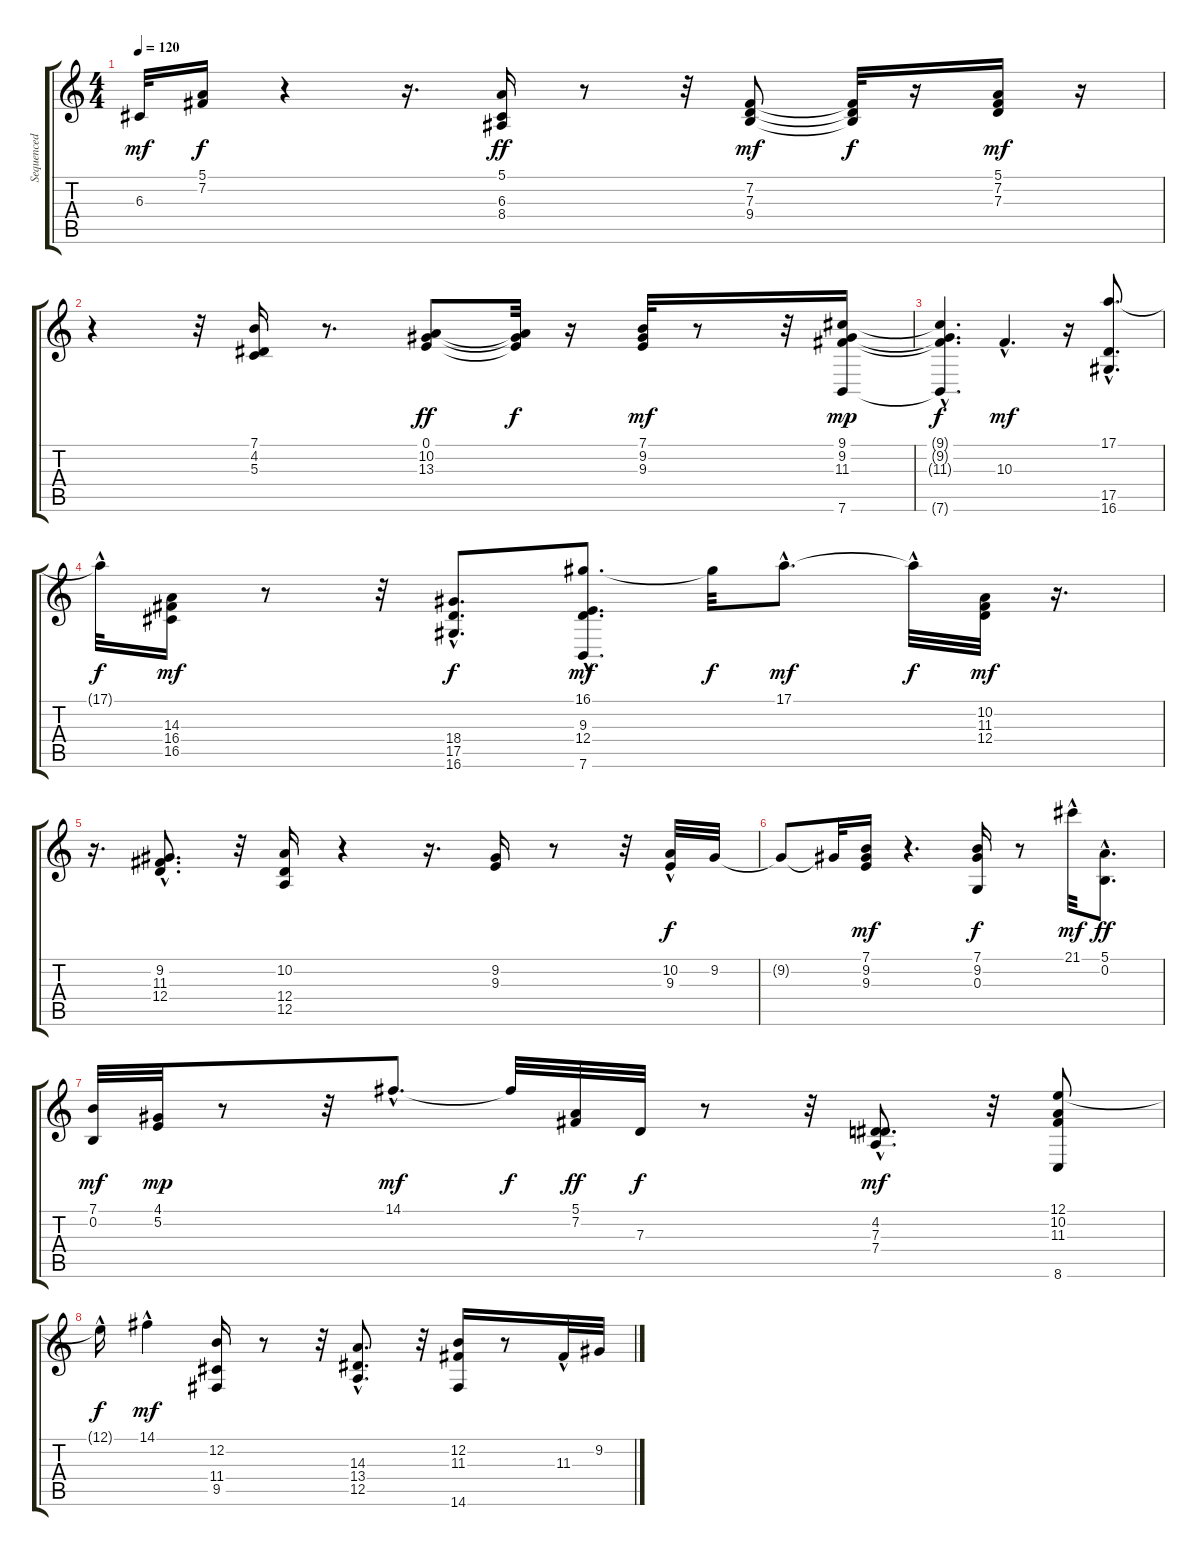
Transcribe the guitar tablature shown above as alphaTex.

\track ("Sequenced by Sergey Savchenko." "Sequenced ") {instrument acousticgrandpiano}
\staff {score tabs}
\tuning (E4 B3 G3 D3 A2 E2) {hide}
\ts (4 4)
\tempo 120
\clef g2
\ks c
6.3.32{dy mf} (5.1 7.2).16{dy f} r.4 r.16{d} (5.1 6.3 8.4).16{dy ff} r.8 r.32 (7.2 7.3 9.4).8{dy mf} (7.2{t} 7.3{t} 9.4{t}).32{dy f} r.16 (5.1 7.2 7.3).16{dy mf} r.16 |
r.4 r.32 (7.1 4.2 5.3).16 r.8{d} (0.1 10.2 13.3).8{dy ff} (0.1{t} 10.2{t} 13.3{t}).32{dy f} r.16 (7.1 9.2 9.3).32{dy mf} r.8 r.32 (9.1 9.2 11.3 7.6).16{dy mp} |
(9.1{hac t} 9.2{hac t} 11.3{t} 7.6{hac t}).4{d dy f} 10.3{hac}.4{d dy mf} r.16 (17.1{hac} 17.5 16.6).8{d} |
17.1{hac t}.32{dy f} (14.3 16.4 16.5).16{dy mf} r.8 r.32 (18.4{hac} 17.5{hac} 16.6{hac}).8{d dy f} (16.1{hac} 9.3 12.4 7.6).8{d dy mf} 16.1{t}.32{dy f} 17.1{hac}.8{d dy mf} 17.1{hac t}.32{dy f} (10.2 11.3 12.4).32{dy mf} r.16{d} |
r.16{d} (9.2{hac} 11.3{hac} 12.4{hac}).8{d} r.32 (10.2 12.4 12.5).16 r.4 r.16{d} (9.2 9.3).16 r.8 r.32 (10.2{hac} 9.3{hac}).32{dy f} 9.2.32 |
9.2{t}.8 9.2{t}.32 (7.1 9.2 9.3).16{dy mf} r.4{d} (7.1 9.2 0.3).16{dy f} r.8 21.1{hac}.32{dy mf} (5.1{hac} 0.2).8{d dy ff} |
(7.1 0.2).32{dy mf} (4.1 5.2).32{dy mp} r.8 r.32 14.1{hac}.8{d dy mf} 14.1{t}.32{dy f} (5.1 7.2).32{dy ff} 7.3.32{dy f} r.8 r.32 (4.2{hac} 7.3 7.4{hac}).8{d dy mf} r.32 (12.1 10.2 11.3 8.6).8 |
12.1{hac t}.16{dy f} 14.1{hac}.4{dy mf} (12.2 11.4 9.5).16 r.8 r.32 (14.3{hac} 13.4 12.5{hac}).8{d} r.32 (12.2 11.3 14.6).16 r.8 11.3{hac}.32 9.2.32
